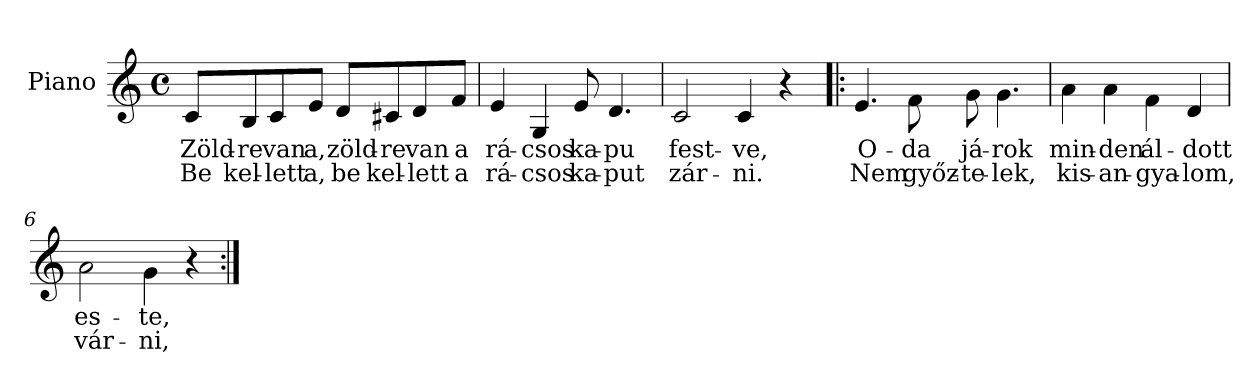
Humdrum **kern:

**kern	**text	**text
*part1	*part1	*part1
*staff1	*staff1	*staff1
*I"Piano	*	*
*I'Pno	*	*
*clefG2	*	*
*k[]	*	*
*C:	*	*
*M4/4	*	*
*met(c)	*	*
=1	=1	=1
8c/L	Zöld-	Be
8B/	-re	kel-
8c/	van	-lett
8e/J	a,	a,
8d/L	zöld-	be
8c#X/	-re	kel-
8d/	van	-lett
8f/J	a	a
=2	=2	=2
4e/	rá-	rá-
4G/	-csos	-csos
8e/	ka-	ka-
4.d/	-pu	-put
=3	=3	=3
2c/	fest-	zár-
4c/	-ve,	ni.
4r	.	.
!!LO:LB:g=z
=4!|:	=4!|:	=4!|:
4.e/	O-	Nem
8f\	-da	győz-
8g\	já-	-te-
4.g\	-rok	-lek,
=5	=5	=5
4a\	min-	kis-
4a\	-den	-an-
4f\	ál-	-gya-
4d/	-dott	-lom,
=6	=6	=6
2a\	es-	vár-
4g\	-te,-	-ni,-
4r	.	.
=:|!	=:|!	=:|!
*-	*-	*-
